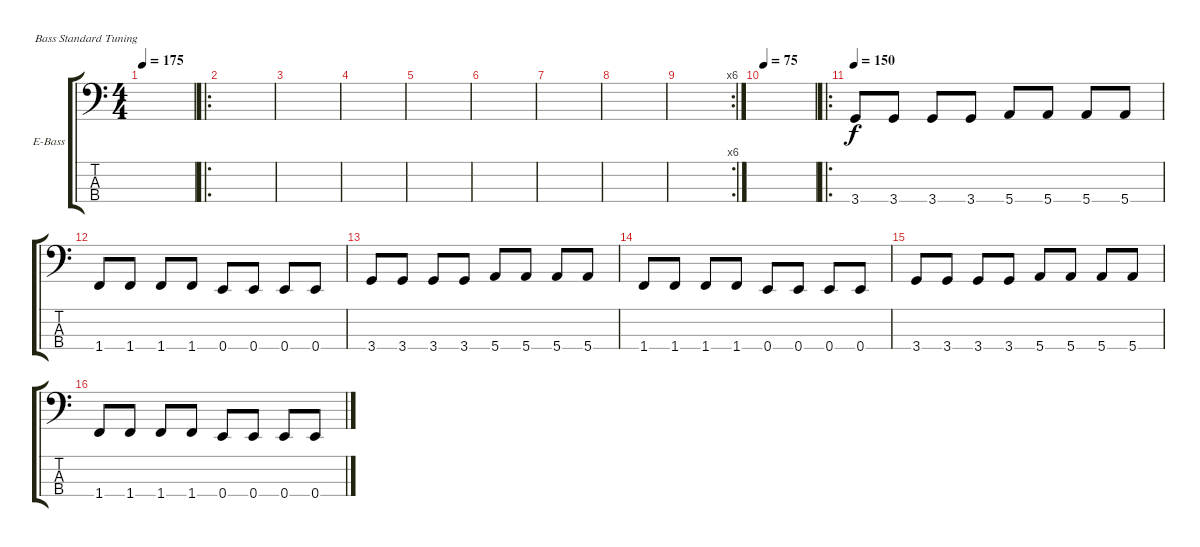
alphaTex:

\defaultSystemsLayout 4
\bracketExtendMode groupsimilarinstruments
\firstSystemTrackNameOrientation horizontal
\otherSystemsTrackNameOrientation horizontal
\track ("Electric Bass" "E-Bass") {instrument electricbassfinger}
\staff {score tabs}
\tuning (G2 D2 A1 E1)
\ts (4 4)
\tempo 175
\clef f4
\scale
0.303483
\ks c
|
\ro
\scale
0.363184 |
\scale
0.333333 |
\scale
0.333333 |
\scale
0.333333 |
\scale
0.333333 |
\scale
0.333333 |
\scale
0.333333 |
\rc 6
\scale
0.333333 |
\tempo 75
\scale
0.303483 |
\ro
\tempo 150
\scale
0.363184 3.4.8 3.4.8 3.4.8 3.4.8 5.4.8 5.4.8 5.4.8 5.4.8 |
\scale
0.333333 1.4.8 1.4.8 1.4.8 1.4.8 0.4.8 0.4.8 0.4.8 0.4.8 |
\scale
0.333333 3.4.8 3.4.8 3.4.8 3.4.8 5.4.8 5.4.8 5.4.8 5.4.8 |
\scale
0.333333 1.4.8 1.4.8 1.4.8 1.4.8 0.4.8 0.4.8 0.4.8 0.4.8 |
\scale
0.333333 3.4.8 3.4.8 3.4.8 3.4.8 5.4.8 5.4.8 5.4.8 5.4.8 |
\scale
0.333333 1.4.8 1.4.8 1.4.8 1.4.8 0.4.8 0.4.8 0.4.8 0.4.8
